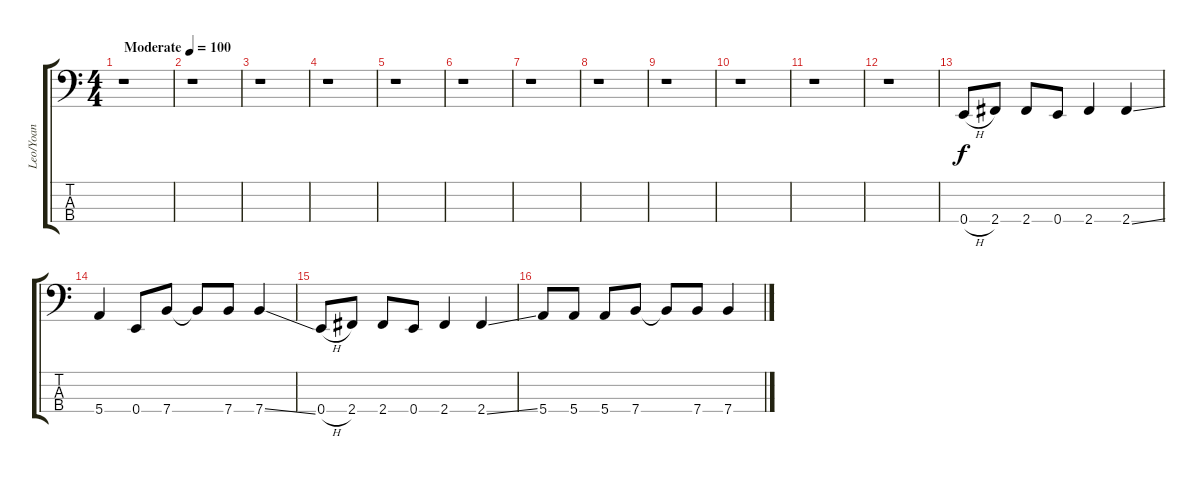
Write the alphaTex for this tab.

\track ("Leo/Yoan" "Leo/Yoan") {instrument electricbasspick}
\staff {score tabs}
\tuning (G2 D2 A1 E1) {hide}
\ts (4 4)
\tempo (100 "Moderate")
\clef f4
\ks c
r.1{dy f instrument electricbasspick} |
r.1 |
r.1 |
r.1 |
r.1 |
r.1 |
r.1 |
r.1 |
r.1 |
r.1 |
r.1 |
r.1 |
0.4{h}.8 2.4.8 2.4.8 0.4.8 2.4.4 2.4{ss}.4 |
5.4.4 0.4.8 7.4.8 7.4{t}.8 7.4.8 7.4{ss}.4 |
0.4{h}.8 2.4.8 2.4.8 0.4.8 2.4.4 2.4{ss}.4 |
5.4.8 5.4.8 5.4.8 7.4.8 7.4{t}.8 7.4.8 7.4{ss}.4
